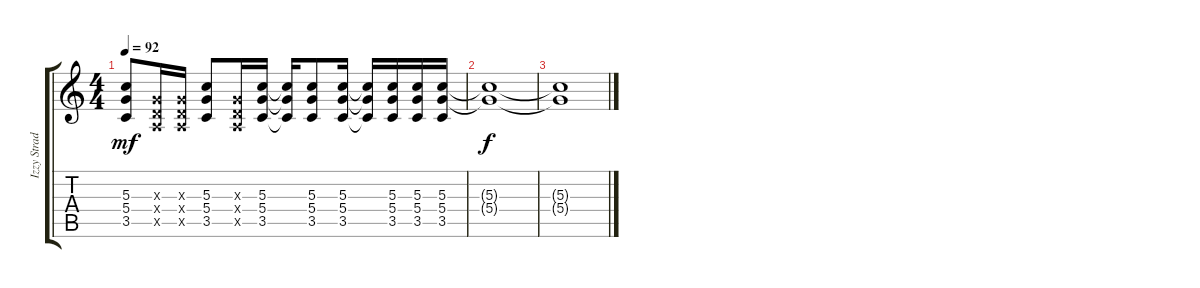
\track ("Izzy Stradlin" "Izzy Strad") {instrument acousticguitarsteel}
\staff {score tabs}
\tuning (E4 B3 G3 D3 A2 E2) {hide}
\ts (4 4)
\tempo 92
\clef g2
\ks c
(5.3 5.4 3.5).8{dy mf} (0.3{x} 0.4{x} 0.5{x}).16 (0.3{x} 0.4{x} 0.5{x}).16 (5.3 5.4 3.5).8 (0.3{x} 0.4{x} 0.5{x}).16 (5.3 5.4 3.5).16 (5.3{t} 5.4{t} 3.5{t}).16 (5.3 5.4 3.5).8 (5.3 5.4 3.5).16 (5.3{t} 5.4{t} 3.5{t}).16 (5.3 5.4 3.5).16 (5.3 5.4 3.5).16 (5.3 5.4 3.5).16 |
(5.3{t} 5.4{t}).1{dy f} |
(5.3{t} 5.4{t}).1
